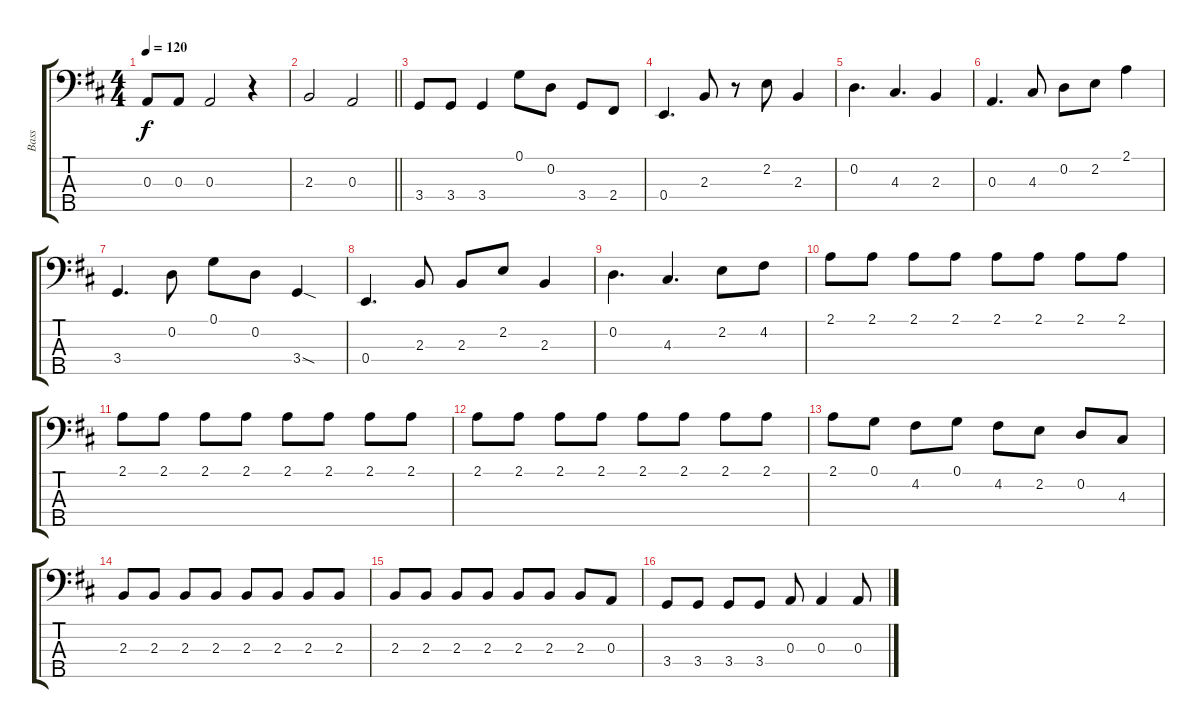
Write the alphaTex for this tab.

\track ("Bass" "Bass") {instrument electricbassfinger}
\staff {score tabs}
\tuning (G2 D2 A1 E1 B0) {hide}
\ts (4 4)
\tempo 120
\clef f4
\ks d
0.3.8{dy f} 0.3.8 0.3.2 r.4 |
\barLineRight lightlight
2.3.2 0.3.2 |
3.4.8 3.4.8 3.4.4 0.1.8 0.2.8 3.4.8 2.4.8 |
0.4.4{d} 2.3.8 r.8 2.2.8 2.3.4 |
0.2.4{d} 4.3.4{d} 2.3.4 |
0.3.4{d} 4.3.8 0.2.8 2.2.8 2.1.4 |
3.4.4{d} 0.2.8 0.1.8 0.2.8 3.4{sod}.4 |
0.4.4{d} 2.3.8 2.3.8 2.2.8 2.3.4 |
0.2.4{d} 4.3.4{d} 2.2.8 4.2.8 |
2.1.8 2.1.8 2.1.8 2.1.8 2.1.8 2.1.8 2.1.8 2.1.8 |
2.1.8 2.1.8 2.1.8 2.1.8 2.1.8 2.1.8 2.1.8 2.1.8 |
2.1.8 2.1.8 2.1.8 2.1.8 2.1.8 2.1.8 2.1.8 2.1.8 |
2.1.8 0.1.8 4.2.8 0.1.8 4.2.8 2.2.8 0.2.8 4.3.8 |
2.3.8 2.3.8 2.3.8 2.3.8 2.3.8 2.3.8 2.3.8 2.3.8 |
2.3.8 2.3.8 2.3.8 2.3.8 2.3.8 2.3.8 2.3.8 0.3.8 |
3.4.8 3.4.8 3.4.8 3.4.8 0.3.8 0.3.4 0.3.8
